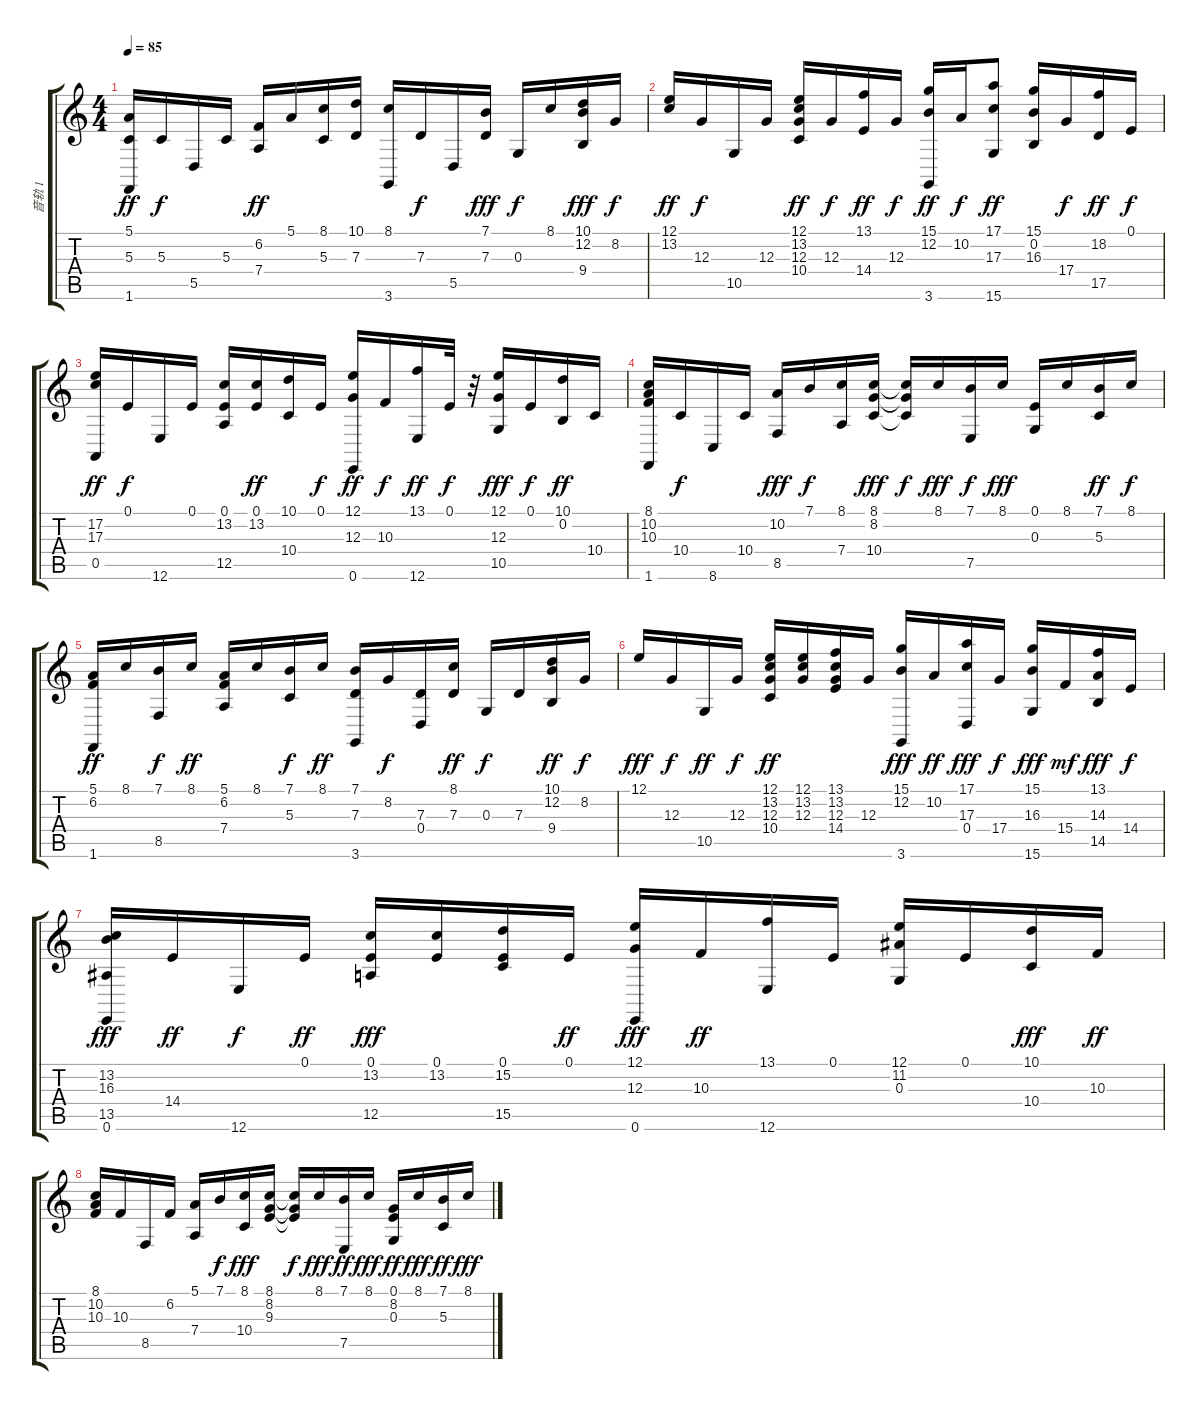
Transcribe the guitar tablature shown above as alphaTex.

\track ("音轨 1" "音轨 1") {instrument acousticgrandpiano}
\staff {score tabs}
\tuning (E4 B3 G3 D3 A2 E2) {hide}
\ts (4 4)
\tempo 85
\clef g2
\ks c
(5.1 5.3 1.6).16{dy ff} 5.3.16{dy f} 5.5.16 5.3.16 (6.2 7.4).16{dy ff} 5.1.16 (8.1 5.3).16 (10.1 7.3).16 (8.1 3.6).16 7.3.16{dy f} 5.5.16 (7.1 7.3).16{dy fff} 0.3.16{dy f} 8.1.16 (10.1 12.2 9.4).16{dy fff} 8.2.16{dy f} |
(12.1 13.2).16{dy ff} 12.3.16{dy f} 10.5.16 12.3.16 (12.1 13.2 12.3 10.4).16{dy ff} 12.3.16{dy f} (13.1 14.4).16{dy ff} 12.3.16{dy f} (15.1 12.2 3.6).16{dy ff} 10.2.16{dy f} (17.1 17.3 15.6).8{dy ff} (15.1 0.2 16.3).16 17.4.16{dy f} (18.2 17.5).16{dy ff} 0.1.16{dy f} |
(17.2 17.3 0.5).16{dy ff} 0.1.16{dy f} 12.6.16 0.1.16 (0.1 13.2 12.5).16 (0.1 13.2).16{dy ff} (10.1 10.4).16 0.1.16{dy f} (12.1 12.3 0.6).16{dy ff} 10.3.16{dy f} (13.1 12.6).16{dy ff} 0.1.32{dy f} r.32 (12.1 12.3 10.5).16{dy fff} 0.1.16{dy f} (10.1 0.2).16{dy ff} 10.4.16 |
(8.1 10.2 10.3 1.6).16 10.4.16{dy f} 8.6.16 10.4.16 (10.2 8.5).16{dy fff} 7.1.16{dy f} (8.1 7.4).16 (8.1 8.2 10.4).16{dy fff} (8.1{t} 8.2{t} 10.4{t}).16{dy f} 8.1.16{dy fff} (7.1 7.5).16{dy f} 8.1.16{dy fff} (0.1 0.3).16 8.1.16 (7.1 5.3).16{dy ff} 8.1.16{dy f} |
(5.1 6.2 1.6).16{dy ff} 8.1.16 (7.1 8.5).16{dy f} 8.1.16{dy ff} (5.1 6.2 7.4).16 8.1.16 (7.1 5.3).16{dy f} 8.1.16{dy ff} (7.1 7.3 3.6).16 8.2.16{dy f} (7.3 0.4).16 (8.1 7.3).16{dy ff} 0.3.16{dy f} 7.3.16 (10.1 12.2 9.4).16{dy ff} 8.2.16{dy f} |
12.1.16{dy fff} 12.3.16{dy f} 10.5.16{dy ff} 12.3.16{dy f} (12.1 13.2 12.3 10.4).16{dy ff} (12.1 13.2 12.3).16 (13.1 13.2 12.3 14.4).16 12.3.16 (15.1 12.2 3.6).16{dy fff} 10.2.16{dy ff} (17.1 17.3 0.4).16{dy fff} 17.4.16{dy f} (15.1 16.3 15.6).16{dy fff} 15.4.16{dy mf} (13.1 14.3 14.5).16{dy fff} 14.4.16{dy f} |
(13.2 16.3 13.5 0.6).16{dy fff} 14.4.16{dy ff} 12.6.16{dy f} 0.1.16{dy ff} (0.1 13.2 12.5).16{dy fff} (0.1 13.2).16 (0.1 15.2 15.5).16 0.1.16{dy ff} (12.1 12.3 0.6).16{dy fff} 10.3.16{dy ff} (13.1 12.6).16 0.1.16 (12.1 11.2 0.3).16 0.1.16 (10.1 10.4).16{dy fff} 10.3.16{dy ff} |
(8.1 10.2 10.3).16 10.3.16 8.5.16 6.2.16 (5.1 7.4).16 7.1.16{dy f} (8.1 10.4).16{dy fff} (8.1 8.2 9.3).16 (8.1{t} 8.2{t} 9.3{t}).16{dy f} 8.1.16{dy fff} (7.1 7.5).16{dy ff} 8.1.16{dy fff} (0.1 8.2 0.3).16{dy ff} 8.1.16{dy fff} (7.1 5.3).16{dy ff} 8.1.16{dy fff}
